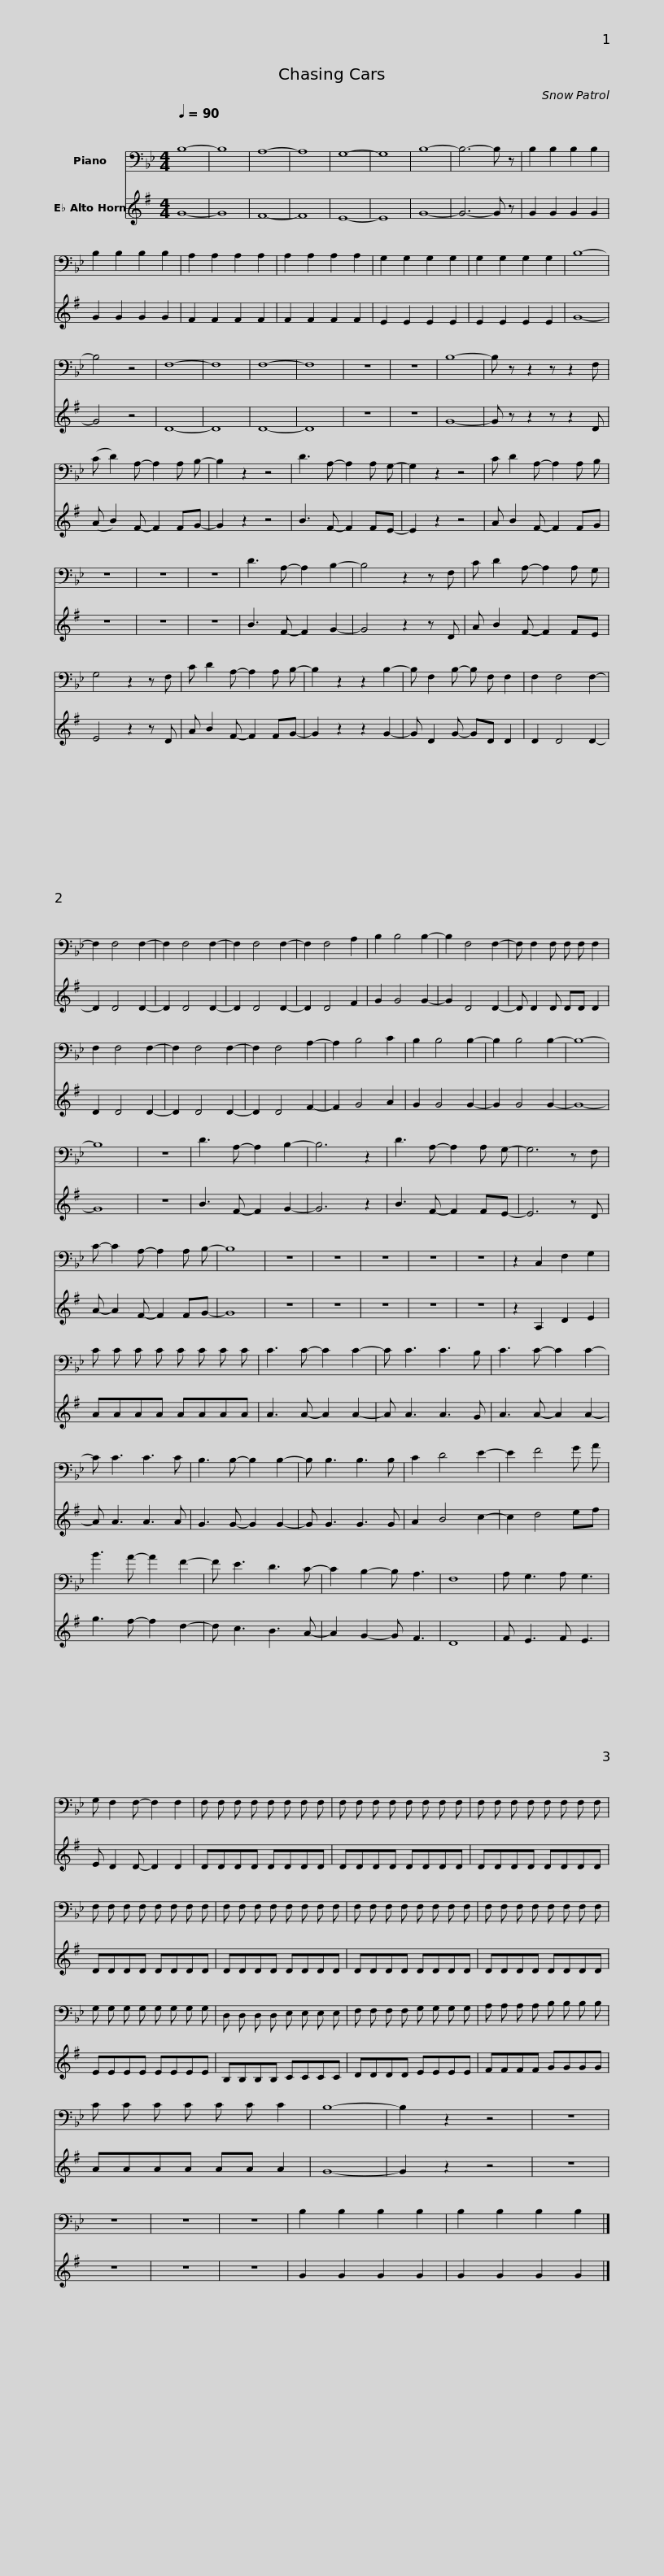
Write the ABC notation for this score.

X:1
%%score 1 2
L:1/8
Q:1/4=90
M:4/4
I:linebreak $
K:Bb
V:1 bass
V:2 treble transpose=-9
V:1
 B,8- | B,8 | A,8- | A,8 | G,8- | %5
 G,8 | B,8- | B,6- B, z | B,2 B,2 B,2 B,2 | B,2 B,2 B,2 B,2 | %10
 A,2 A,2 A,2 A,2 | A,2 A,2 A,2 A,2 |$ G,2 G,2 G,2 G,2 | G,2 G,2 G,2 G,2 | B,8- | %15
 B,4 z4 | F,8- | F,8 | F,8- | F,8 | %20
 z8 | z8 | B,8- | B, z z2 z z2 F, |$ (C D2) A,- A,2 A, B,- | %25
 B,2 z2 z4 | D3 A,- A,2 A, G,- | G,2 z2 z4 | C D2 A,- A,2 A, B, | z8 | %30
 z8 | z8 | D3 A,- A,2 B,2- |$ B,4 z2 z F, | C D2 A,- A,2 A, G, | %35
 G,4 z2 z F, | C D2 A,- A,2 A, B,- | B,2 z2 z2 B,2- | B, F,2 B,- B, F, F,2 | F,2 F,4 F,2- |$ %40
 F,2 F,4 F,2- | F,2 F,4 F,2- | F,2 F,4 F,2- | F,2 F,4 A,2 | B,2 B,4 B,2- | %45
 B,2 F,4 F,2- | F, F,2 F, F, F, F,2 | F,2 F,4 F,2- | F,2 F,4 F,2- | F,2 F,4 A,2- |$ %50
 A,2 B,4 C2 | B,2 B,4 B,2- | B,2 B,4 B,2- | B,8- | B,8 | %55
 z8 | D3 A,- A,2 B,2- | B,6 z2 | D3 A,- A,2 A, G,- | G,6 z F, |$ %60
 C- C2 A,- A,2 A, B,- | B,8 | z8 | z8 | z8 | %65
 z8 | z8 | z2 C,2 F,2 G,2 | C C C C C C C C | C3 C- C2 C2- |$ %70
 C C3 C3 B, | C3 C- C2 C2- | C C3 C3 C | B,3 B,- B,2 B,2- | B, B,3 B,3 B, | %75
 C2 D4 E2- | E2 F4 G A | B3 A- A2 F2- |$ F E3 D3 C- | C2 B,2- B, A,3 | %80
 F,8 | A, G,3 A, G,3 | G, F,2 F,- F,2 F,2 | F, F, F, F, F, F, F, F, | F, F, F, F, F, F, F, F, |$ %85
 F, F, F, F, F, F, F, F, | F, F, F, F, F, F, F, F, | F, F, F, F, F, F, F, F, | F, F, F, F, F, F, F, F, | F, F, F, F, F, F, F, F, |$ %90
 G, G, G, G, G, G, G, G, | D, D, D, D, E, E, E, E, | F, F, F, F, G, G, G, G, | A, A, A, A, B, B, B, B, | C C C C C C C2 |$ %95
 B,8- | B,2 z2 z4 | z8 | z8 | z8 | %100
 z8 | B,2 B,2 B,2 B,2 | B,2 B,2 B,2 B,2 |] %103
V:2
[K:G] G8- | G8 | F8- | F8 | E8- | %5
 E8 | G8- | G6- G z | G2 G2 G2 G2 | G2 G2 G2 G2 | %10
 F2 F2 F2 F2 | F2 F2 F2 F2 |$ E2 E2 E2 E2 | E2 E2 E2 E2 | G8- | %15
 G4 z4 | D8- | D8 | D8- | D8 | %20
 z8 | z8 | G8- | G z z2 z z2 D |$ (A B2) F- F2 FG- | %25
 G2 z2 z4 | B3 F- F2 FE- | E2 z2 z4 | A B2 F- F2 FG | z8 | %30
 z8 | z8 | B3 F- F2 G2- |$ G4 z2 z D | A B2 F- F2 FE | %35
 E4 z2 z D | A B2 F- F2 FG- | G2 z2 z2 G2- | G D2 G- GD D2 | D2 D4 D2- |$ %40
 D2 D4 D2- | D2 D4 D2- | D2 D4 D2- | D2 D4 F2 | G2 G4 G2- | %45
 G2 D4 D2- | D D2 D DD D2 | D2 D4 D2- | D2 D4 D2- | D2 D4 F2- |$ %50
 F2 G4 A2 | G2 G4 G2- | G2 G4 G2- | G8- | G8 | %55
 z8 | B3 F- F2 G2- | G6 z2 | B3 F- F2 FE- | E6 z D |$ %60
 A- A2 F- F2 FG- | G8 | z8 | z8 | z8 | %65
 z8 | z8 | z2 A,2 D2 E2 | AAAA AAAA | A3 A- A2 A2- |$ %70
 A A3 A3 G | A3 A- A2 A2- | A A3 A3 A | G3 G- G2 G2- | G G3 G3 G | %75
 A2 B4 c2- | c2 d4 ef | g3 f- f2 d2- |$ d c3 B3 A- | A2 G2- G F3 | %80
 D8 | F E3 F E3 | E D2 D- D2 D2 | DDDD DDDD | DDDD DDDD |$ %85
 DDDD DDDD | DDDD DDDD | DDDD DDDD | DDDD DDDD | DDDD DDDD |$ %90
 EEEE EEEE | B,B,B,B, CCCC | DDDD EEEE | FFFF GGGG | AAAA AA A2 |$ %95
 G8- | G2 z2 z4 | z8 | z8 | z8 | %100
 z8 | G2 G2 G2 G2 | G2 G2 G2 G2 |] %103
